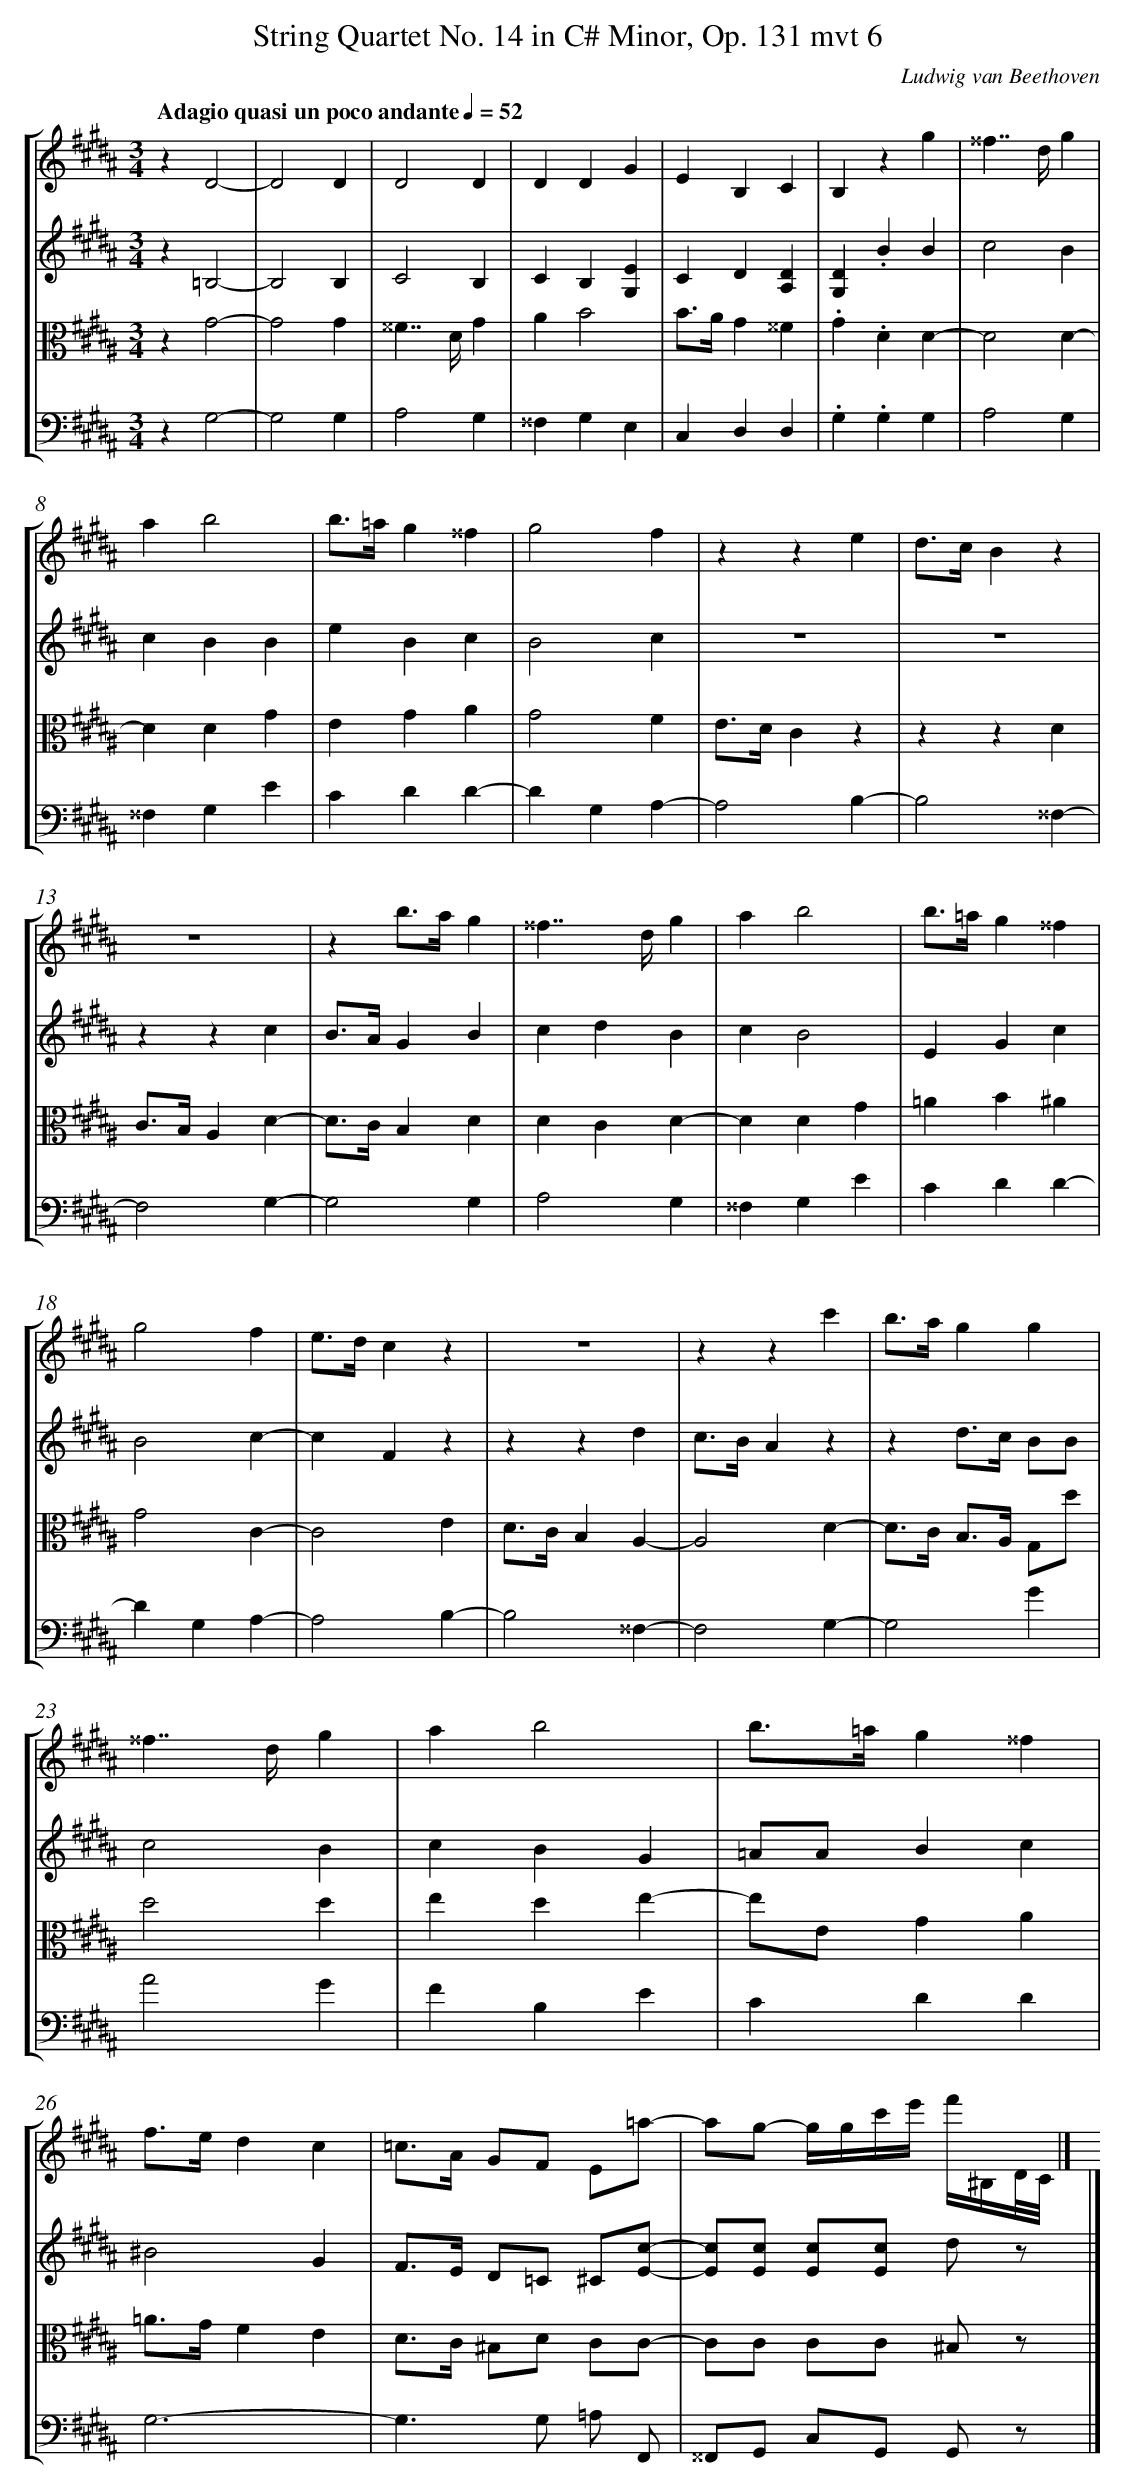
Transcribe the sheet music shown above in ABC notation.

X:1
T: String Quartet No. 14 in C\# Minor, Op. 131 mvt 6
C: Ludwig van Beethoven
L: 1/4
M: 3/4
Q: "Adagio quasi un poco andante" 1/4=52
%%staves [1 2 3 4]
V: 1 clef=treble
V: 2 clef=treble
V: 3 clef=alto
V: 4 clef=bass
K: B
[V:1] zD2- [I:setbarnb 2]|
[V:2] z=B,2- |
[V:3] zG2- |
[V:4] zG,2- |
[V:1] D2D |
[V:2] B,2B, |
[V:3] G2G |
[V:4] G,2G, |
[V:1] D2D |
[V:2] C2B, |
[V:3] ^^F>>DG |
[V:4] A,2G, |
[V:1] DDG |
[V:2] CB,[G,E] |
[V:3] AB2 |
[V:4] ^^F,G,E, |
[V:1] EB,C |
[V:2] CD[A,D] |
[V:3] B/>A/G^^F |
[V:4] C,D,D, |
[V:1] B,zg |
[V:2] [G,D].BB |
[V:3] .G.DD- |
[V:4] .G,.G,G, |
[V:1] ^^f>>dg |
[V:2] c2B |
[V:3] D2D- |
[V:4] A,2G, |
[V:1] ab2 |
[V:2] cBB |
[V:3] DDG |
[V:4] ^^F,G,E |
[V:1] b/>=a/g^^f |
[V:2] eBc |
[V:3] EGA |
[V:4] CDD- |
[V:1] g2f |
[V:2] B2c |
[V:3] G2F |
[V:4] DG,A,- |
[V:1] zze |
[V:2] z3 |
[V:3] E/>D/Cz |
[V:4] A,2B,- |
[V:1] d/>c/Bz |
[V:2] z3 |
[V:3] zzD |
[V:4] B,2^^F,- |
[V:1] z3 |
[V:2] zzc |
[V:3] C/>B,/A,D- |
[V:4] F,2G,- |
[V:1] zb/>a/g |
[V:2] B/>A/GB |
[V:3] D/>C/B,D |
[V:4] G,2G, |
[V:1] ^^f>>dg |
[V:2] cdB |
[V:3] DCD- |
[V:4] A,2G, |
[V:1] ab2 |
[V:2] cB2 |
[V:3] DDG |
[V:4] ^^F,G,E |
[V:1] b/>=a/g^^f |
[V:2] EGc |
[V:3] =AB^A |
[V:4] CDD- |
[V:1] g2f |
[V:2] B2c- |
[V:3] G2C- |
[V:4] DG,A,- |
[V:1] e/>d/cz |
[V:2] cFz |
[V:3] C2E |
[V:4] A,2B,- |
[V:1] z3 |
[V:2] zzd |
[V:3] D/>C/B,A,- |
[V:4] B,2^^F,- |
[V:1] zzc' |
[V:2] c/>B/Az |
[V:3] A,2D- |
[V:4] F,2G,- |
[V:1] b/>a/gg |
[V:2] zd/>c/ B/B/ |
[V:3] D/>C/ B,/>A,/ G,/d/ |
[V:4] G,2G |
[V:1] ^^f>>dg |
[V:2] c2B |
[V:3] d2d |
[V:4] A2G |
[V:1] ab2 |
[V:2] cBG |
[V:3] ede- |
[V:4] FB,E |
[V:1] b/>=a/g^^f |
[V:2] =A/A/Bc |
[V:3] e/E/GA |
[V:4] CDD |
[V:1] f/>e/dc |
[V:2] ^B2G |
[V:3] =A/>G/FE |
[V:4] G,3- |
[V:1] =c/>A/ G/F/ E/=a/- |
[V:2] F/>E/ D/=C/ ^C/[E/c/]- |
[V:3] D/>C/ ^B,/D/ C/C/- |
[V:4] G,>G, =A,/ F,,/ |
[V:1] a/g/- g//g//c'//e'// f'//^B,//D/8C/8 |]
[V:2] [E/c/][E/c/] [E/c/][E/c/] d/ z/ |]
[V:3] C/C/ C/C/ ^B,/ z/ |]
[V:4] ^^F,,/G,,/ C,/G,,/ G,,/ z/ |]
